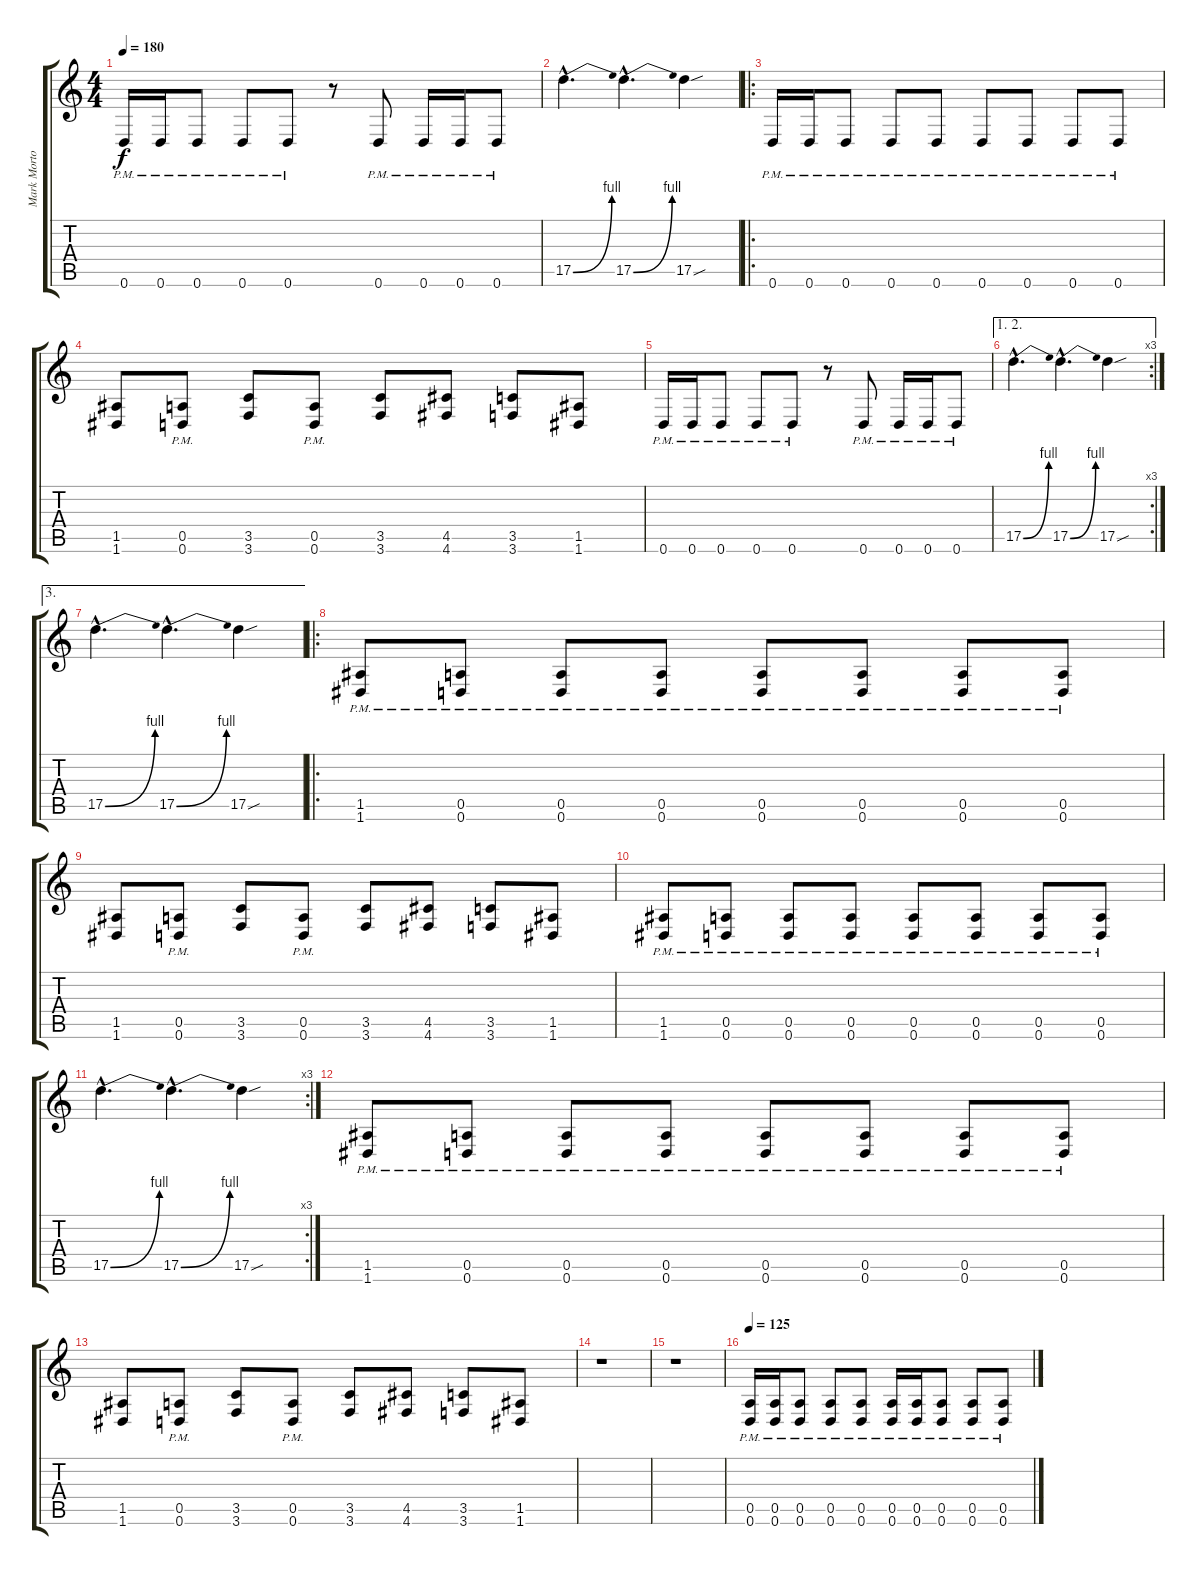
\track ("Mark Morton" "Mark Morto") {instrument overdrivenguitar}
\staff {score tabs}
\tuning (E4 B3 G3 D3 A2 D2) {hide}
\ts (4 4)
\tempo 180
\clef g2
\ks c
0.6{pm}.16{dy f} 0.6{pm}.16 0.6{pm}.8 0.6{pm}.8 0.6{pm}.8 r.8 0.6{pm}.8 0.6{pm}.16 0.6{pm}.16 0.6{pm}.8 |
17.5{be (bend 0 0 60 4) hac}.4{d} 17.5{be (bend 0 0 60 4) hac}.4{d} 17.5{sou}.4 |
\ro
0.6{pm}.16 0.6{pm}.16 0.6{pm}.8 0.6{pm}.8 0.6{pm}.8 0.6{pm}.8 0.6{pm}.8 0.6{pm}.8 0.6{pm}.8 |
(1.5 1.6).8 (0.5{pm} 0.6{pm}).8 (3.5 3.6).8 (0.5{pm} 0.6{pm}).8 (3.5 3.6).8 (4.5 4.6).8 (3.5 3.6).8 (1.5 1.6).8 |
0.6{pm}.16 0.6{pm}.16 0.6{pm}.8 0.6{pm}.8 0.6{pm}.8 r.8 0.6{pm}.8 0.6{pm}.16 0.6{pm}.16 0.6{pm}.8 |
\ae (1 2)
\rc 3
17.5{be (bend 0 0 60 4) hac}.4{d} 17.5{be (bend 0 0 60 4) hac}.4{d} 17.5{sou}.4 |
\ae 3
17.5{be (bend 0 0 60 4) hac}.4{d} 17.5{be (bend 0 0 60 4) hac}.4{d} 17.5{sou}.4 |
\ro
\section ("" "")
(1.5{pm} 1.6{pm}).8 (0.5{pm} 0.6{pm}).8 (0.5{pm} 0.6{pm}).8 (0.5{pm} 0.6{pm}).8 (0.5{pm} 0.6{pm}).8 (0.5{pm} 0.6{pm}).8 (0.5{pm} 0.6{pm}).8 (0.5{pm} 0.6{pm}).8 |
(1.5 1.6).8 (0.5{pm} 0.6{pm}).8 (3.5 3.6).8 (0.5{pm} 0.6{pm}).8 (3.5 3.6).8 (4.5 4.6).8 (3.5 3.6).8 (1.5 1.6).8 |
(1.5{pm} 1.6{pm}).8 (0.5{pm} 0.6{pm}).8 (0.5{pm} 0.6{pm}).8 (0.5{pm} 0.6{pm}).8 (0.5{pm} 0.6{pm}).8 (0.5{pm} 0.6{pm}).8 (0.5{pm} 0.6{pm}).8 (0.5{pm} 0.6{pm}).8 |
\rc 3
17.5{be (bend 0 0 60 4) hac}.4{d} 17.5{be (bend 0 0 60 4) hac}.4{d} 17.5{sou}.4 |
(1.5{pm} 1.6{pm}).8 (0.5{pm} 0.6{pm}).8 (0.5{pm} 0.6{pm}).8 (0.5{pm} 0.6{pm}).8 (0.5{pm} 0.6{pm}).8 (0.5{pm} 0.6{pm}).8 (0.5{pm} 0.6{pm}).8 (0.5{pm} 0.6{pm}).8 |
(1.5 1.6).8 (0.5{pm} 0.6{pm}).8 (3.5 3.6).8 (0.5{pm} 0.6{pm}).8 (3.5 3.6).8 (4.5 4.6).8 (3.5 3.6).8 (1.5 1.6).8 |
r.1 |
r.1 |
\section ("" "")
\tempo 125
(0.5{pm} 0.6{pm}).16 (0.5{pm} 0.6{pm}).16 (0.5{pm} 0.6{pm}).8 (0.5{pm} 0.6{pm}).8 (0.5{pm} 0.6{pm}).8 (0.5{pm} 0.6{pm}).16 (0.5{pm} 0.6{pm}).16 (0.5{pm} 0.6{pm}).8 (0.5{pm} 0.6{pm}).8 (0.5{pm} 0.6{pm}).8
